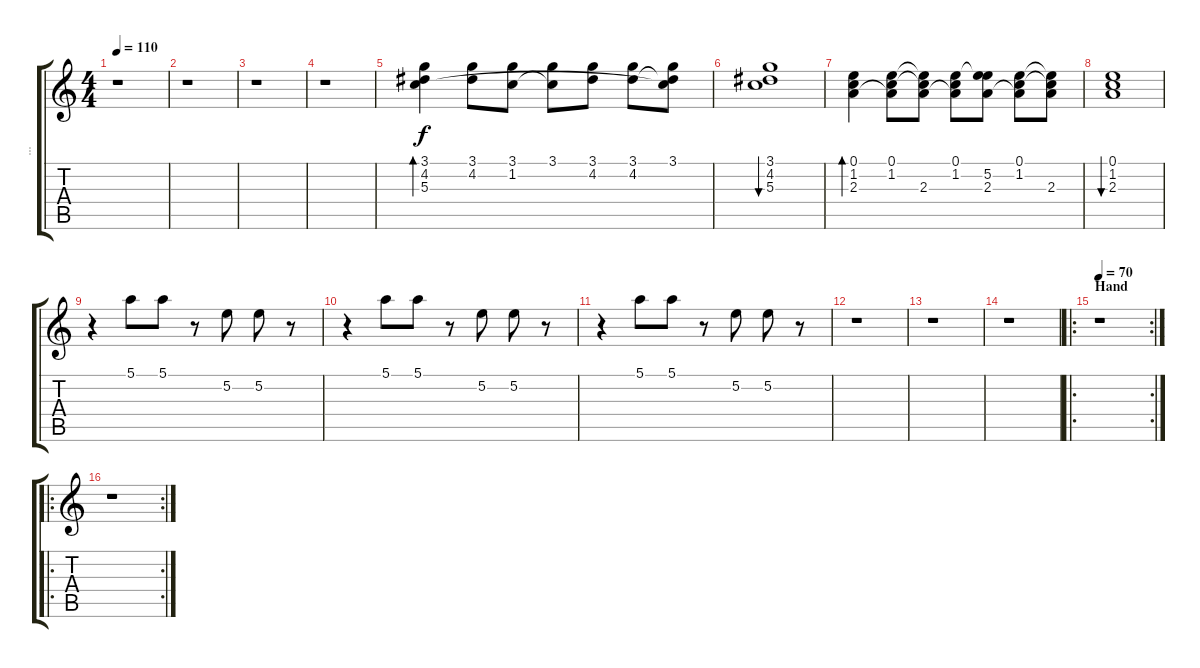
\track ("..." "...") {instrument acousticguitarsteel}
\staff {score tabs}
\tuning (E4 B3 G3 D3 A2 E2) {hide}
\ts (4 4)
\tempo 110
\clef g2
\ks c
r.1{dy f} |
r.1 |
r.1 |
r.1 |
(3.1 4.2 5.3).4{bd 480} (3.1 4.2).8 (3.1 1.2).8 (3.1 1.2{t}).8 (3.1 4.2).8 (3.1 4.2).8 (3.1 4.2{t} 5.3{t}).8 |
(3.1 4.2 5.3).1{bu 240} |
(0.1 1.2 2.3).4{bd 240} (0.1 1.2 2.3{t}).8 (0.1{t} 1.2{t} 2.3).8 (0.1 1.2 2.3{t}).8 (0.1{t} 5.2 2.3).8 (0.1 1.2 2.3{t}).8 (0.1{t} 1.2{t} 2.3).8 |
(0.1 1.2 2.3).1{bu 240} |
r.4 5.1.8 5.1.8 r.8 5.2.8 5.2.8 r.8 |
r.4 5.1.8 5.1.8 r.8 5.2.8 5.2.8 r.8 |
r.4 5.1.8 5.1.8 r.8 5.2.8 5.2.8 r.8 |
r.1 |
r.1 |
r.1 |
\ro
\rc 2
\section ("" "Hand")
\tempo 70
r.1 |
\ro
\rc 2
r.1
